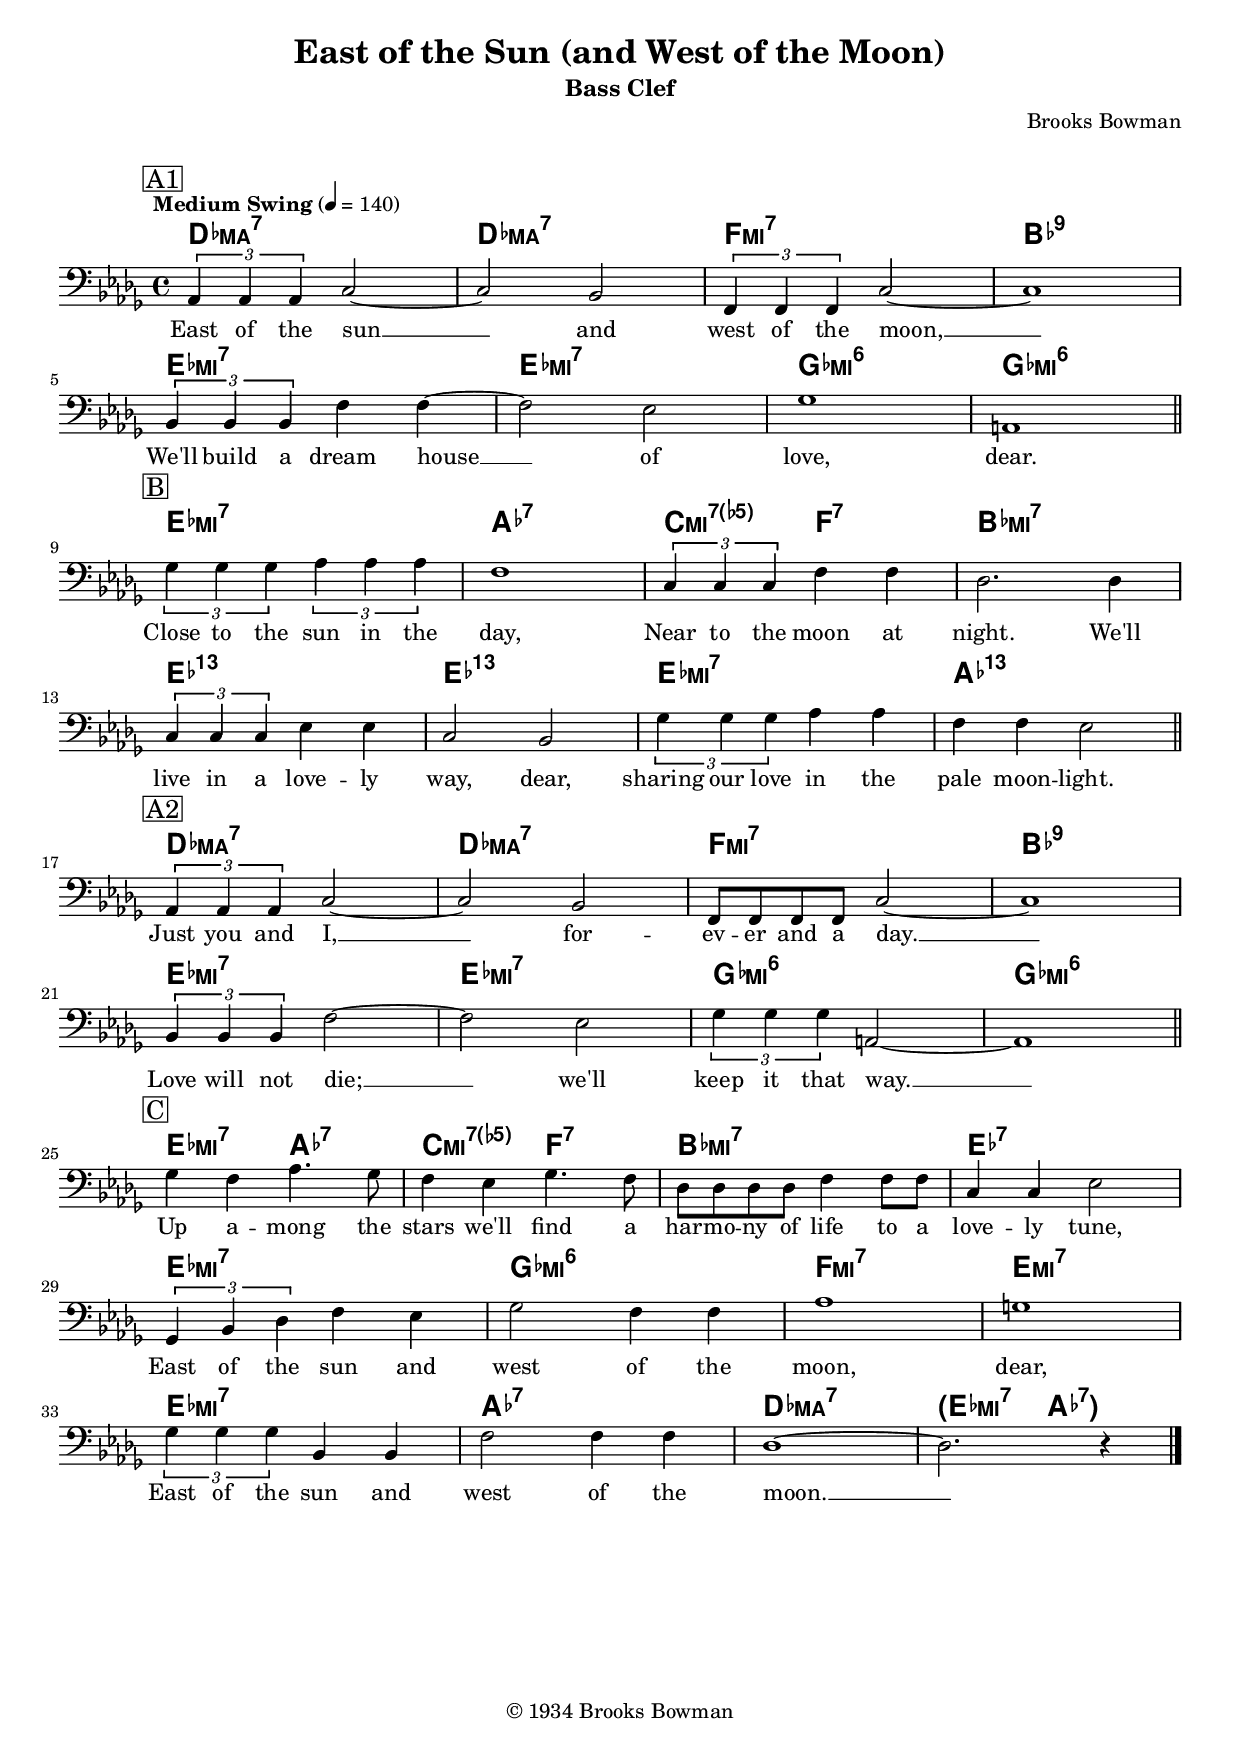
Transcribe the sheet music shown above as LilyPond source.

\version "2.24.0"

\include "english.ly"

instrument = "Bass Clef"
whatKey = df,
whatClef = "bass"

%% -*- Mode: LilyPond -*-

#(set-global-staff-size 18)

\include "lead-sheets.ily"

\header {
  title = "East of the Sun (and West of the Moon)"
  subtitle = \instrument
  poet = ""
  composer = "Brooks Bowman"
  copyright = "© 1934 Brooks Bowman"
}

refrainLyrics = \lyricmode {
East of the sun __ and west of the moon, __
We'll build a dream house __ of love, dear.
Close to the sun in the day,
Near to the moon at night.
We'll live in a love -- ly way, dear,
sharing our love in the pale moon -- light.
Just you and I, __ for -- ev -- er and a day. __
Love will not die; __ we'll keep it that way. __
Up a -- mong the stars we'll find a har -- mo -- ny of life to a love -- ly tune,
East of the sun and west of the moon, dear,
East of the sun and west of the moon. __
}

refrainChords = \chordmode {
  g1:maj7 g1:maj7 b1:m7 e1:9
  a1:m7 a1:m7 c1:m6 c1:m6

  a1:m7 d1:7 fs2:m7.5- b2:7 e1:m7
  a1:13 a1:13 a1:m7 d1:13

  g1:maj7 g1:maj7 b1:m7 e1:9
  a1:m7 a1:m7 c1:m6 c1:m6

  a2:m7 d2:7 fs2:m7.5- b2:7 e1:m7 a1:7
  a1:m7 c1:m6 b1:m7 bf1:m7 
  
  a1:m7  d1:7 g1:maj7 
  \chordOpenParen{ a2:m7 }
  \chordCloseParen{ d2:7 }
}

refrainKey = g

refrainMelody = \relative f' {
  \time 4/4
  \key \refrainKey \major
  \clef \whatClef
  \tempo "Medium Swing" 4 = 140

  \mark \markup{ \box "A1" }
  
  \tuplet 3/2 { d4 d4 d4 } fs2~ | fs2 e2 | \tuplet 3/2 { b4 b4 b4 } fs'2~ | fs1 |
  \break
  \tuplet 3/2 { e4 e4 e4 } b'4 b4~ | b2 a2 | c1 | ef,1 |

  \bar "||"
  \break

  \mark \markup{ \box "B" }

  \tuplet 3/2 { c'4 c4 c4 } \tuplet 3/2 { d4 d4 d4 } | | b1 | \tuplet 3/2 { fs4 fs4 fs4 } b4 b4 | g2. g4 |
  \break
  \tuplet 3/2 { fs4 fs4 fs4 } a4 a4 | fs2 e2 | \tuplet 3/2 { c'4 c4 c4 } d4 d4 | b4 b4 a2 |

  \bar "||"
  \break

  \mark \markup{ \box "A2" }
  
  \tuplet 3/2 { d,4 d4 d4 } fs2~ | fs2 e2 | b8 b8 b8 b8 fs'2~ | fs1 |
  \break
  \tuplet 3/2 { e4 e4 e4 } b'2~ | b2 a2 | \tuplet 3/2 { c4 c4 c4 } ef,2~ | ef1 |

  \bar "||"
  \break

  \mark \markup{ \box "C" }

  c'4 b4 d4. c8 | b4 a4 c4. b8 | g8 g8 g8 g8 b4 b8 b8 | fs4 fs4 a2 |
  \break
  \tuplet 3/2 { c,4 e4 g4 } b4 a4 | c2 b4 b4 | d1 | df1 |
  \break
  
  \tuplet 3/2 { c4 c4 c4 } e,4 e4 | b'2 b4 b4 | g1~ | g2. r4 |

   \bar "|."
}

\include "paper.ily"

\markup {
  % Leave a gap after the header
  \vspace #1
}

\include "refrain.ily"

$(if #(not (string-contains instrument "Standard"))
     #{ \pageBreak #} )

performanceNotes =
\markup {
  \column {
    \line { \huge { Intro band last 8, bass walks, guitar in two, vocal chorus } }
    \line { \huge { Guitar solo full chorus, Clarinet solo full chorus } }
    \line { \huge { Vocal out chorus } }
  }
}

\include "notes.ily"

